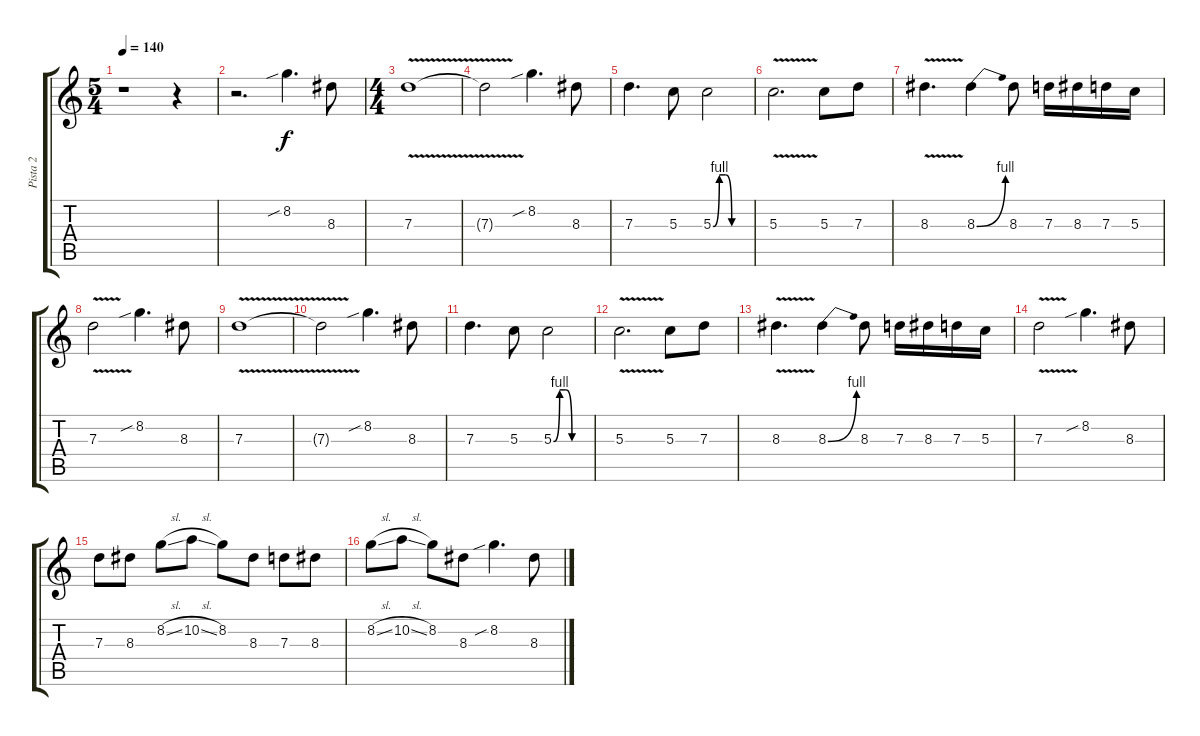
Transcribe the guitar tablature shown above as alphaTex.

\track ("Pista 2" "Pista 2") {instrument distortionguitar}
\staff {score tabs}
\tuning (E4 B3 G3 D3 A2 E2) {hide}
\ts (5 4)
\tempo 140
\clef g2
\ks c
r.1{dy f} r.4 |
r.2{d} 8.2{sib}.4{d} 8.3.8 |
\ts (4 4)
7.3{v}.1 |
7.3{t}.2 8.2{sib}.4{d} 8.3.8 |
7.3.4{d} 5.3.8 5.3{be (custom 0 0 10 4 20 4 30 0 60 0)}.2 |
5.3{v}.2{d} 5.3.8 7.3.8 |
8.3{v}.4{d} 8.3{be (bend 0 0 60 4)}.4 8.3.8 7.3.16 8.3.16 7.3.16 5.3.16 |
7.3{v}.2 8.2{sib}.4{d} 8.3.8 |
7.3{v}.1 |
7.3{t}.2 8.2{sib}.4{d} 8.3.8 |
7.3.4{d} 5.3.8 5.3{be (custom 0 0 10 4 20 4 30 0 60 0)}.2 |
5.3{v}.2{d} 5.3.8 7.3.8 |
8.3{v}.4{d} 8.3{be (bend 0 0 60 4)}.4 8.3.8 7.3.16 8.3.16 7.3.16 5.3.16 |
7.3{v}.2 8.2{sib}.4{d} 8.3.8 |
7.3.8 8.3.8 8.2{sl}.8 10.2{sl}.8 8.2.8 8.3.8 7.3.8 8.3.8 |
8.2{sl}.8 10.2{sl}.8 8.2.8 8.3.8 8.2{sib}.4{d} 8.3.8
